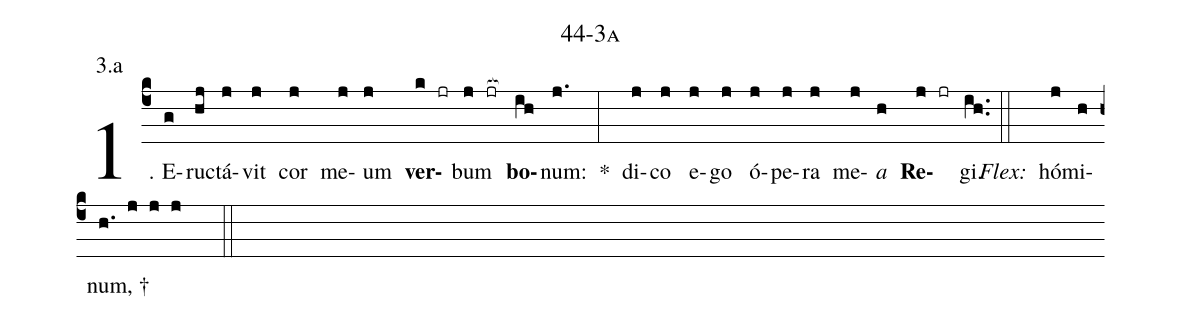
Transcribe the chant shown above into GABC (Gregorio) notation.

name: 44-3a;
annotation: 3.a;
%%
(c4)1. E(g)ruc(hj)tá(j)vit(j) cor(j) me(j)um(j) <b>ver</b>(k jr)bum(j jr[ocb:1{]) <b>bo</b>(ih[ocb:0}])num:(j.) *(:) di(j)co(j) e(j)go(j) ó(j)pe(j)ra(j) me(j)<i>a</i>(h) <b>Re</b>(j jr)gi.(ih..) (::)
<i>Flex:</i>()  hó(j)mi(h)num, †(h. j j j  ::)
